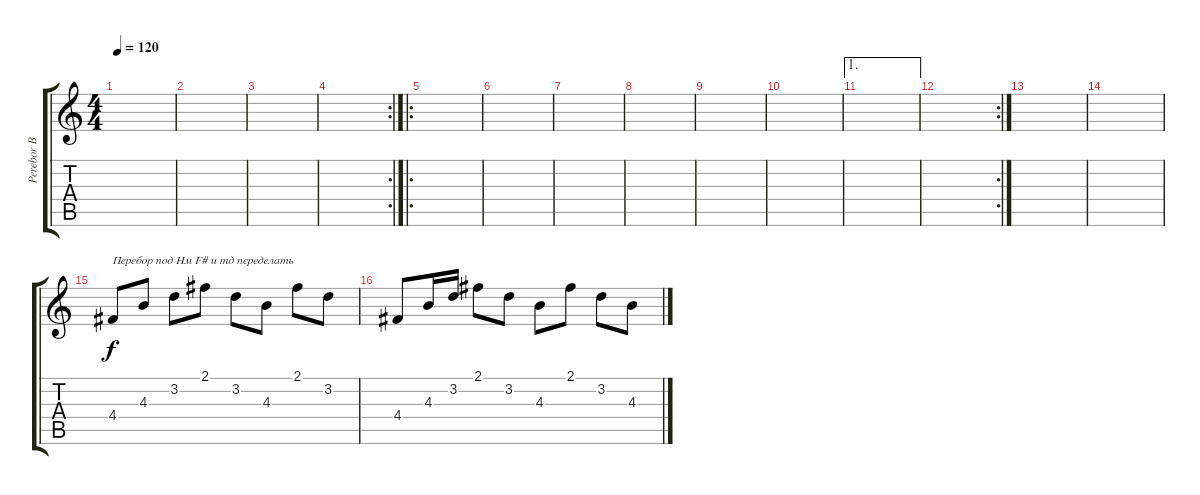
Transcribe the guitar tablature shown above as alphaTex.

\track ("Perebor B" "Perebor B") {instrument acousticguitarsteel}
\staff {score tabs}
\tuning (E4 B3 G3 D3 A2 E2) {hide}
\ts (4 4)
\tempo 120
\clef g2
\ks c
|
|
|
\rc 2
|
\ro
|
|
|
|
|
|
\ae 1
|
\rc 2
|
|
|
4.4.8{txt "Перебор под Нм F# и тд переделать"} 4.3.8 3.2.8 2.1.8 3.2.8 4.3.8 2.1.8 3.2.8 |
4.4.8 4.3.16 3.2.16 2.1.8 3.2.8 4.3.8 2.1.8 3.2.8 4.3.8
